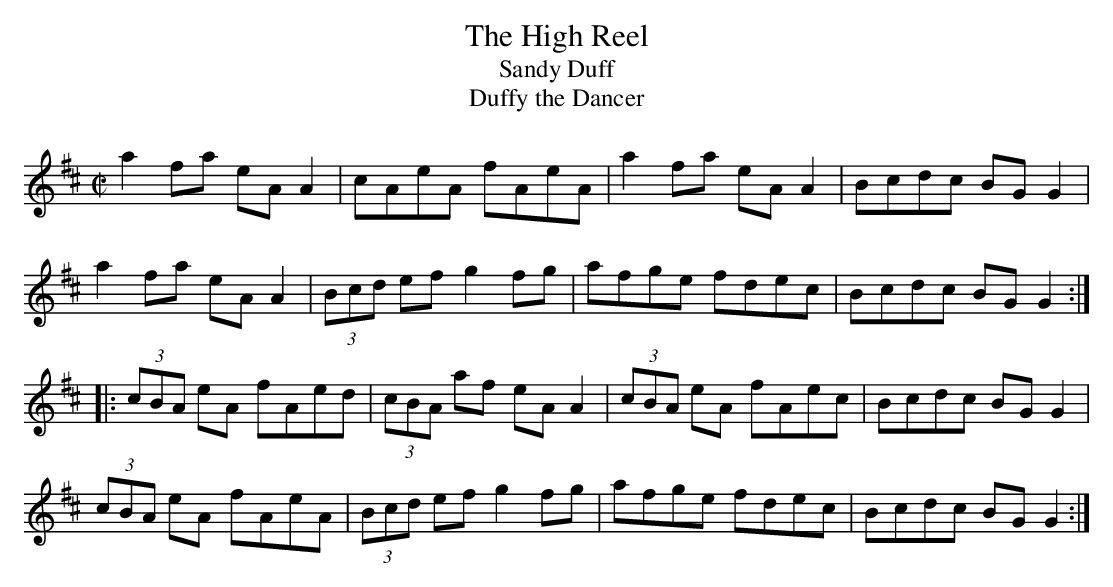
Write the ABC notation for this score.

X:1
T:High Reel, The
T:Sandy Duff
T:Duffy the Dancer
M:C|
K:Amix
a2fa eAA2|cAeA fAeA|a2fa eAA2|Bcdc BGG2|
a2fa eAA2|(3Bcd ef g2fg|afge fdec|Bcdc BGG2:|
|:(3cBA eA fAed|(3cBA af eAA2|(3cBA eA fAec|Bcdc BGG2|
(3cBA eA fAeA|(3Bcd ef g2fg|afge fdec|Bcdc BGG2:|
